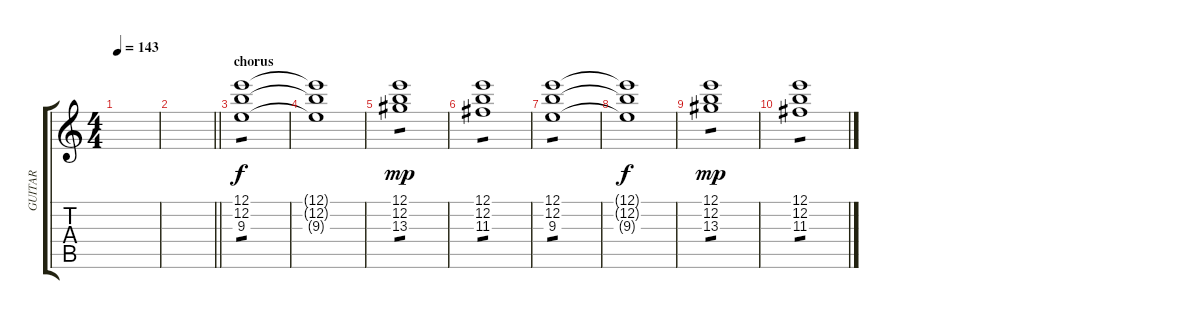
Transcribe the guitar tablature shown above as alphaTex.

\track ("GUITAR" "GUITAR") {instrument distortionguitar}
\staff {score tabs}
\tuning (E4 B3 G3 D3 A2 E2) {hide}
\ts (4 4)
\tempo 143
\clef g2
\ks c
|
\barLineRight lightlight
|
\section ("" "chorus")
(12.1 12.2 9.3).1{tp 1} |
(12.1{t} 12.2{t} 9.3{t}).1{dy f} |
(12.1 12.2 13.3).1{tp 1 dy mp} |
(12.1 12.2 11.3).1{tp 1} |
(12.1 12.2 9.3).1{tp 1} |
(12.1{t} 12.2{t} 9.3{t}).1{dy f} |
(12.1 12.2 13.3).1{tp 1 dy mp} |
(12.1 12.2 11.3).1{tp 1}
